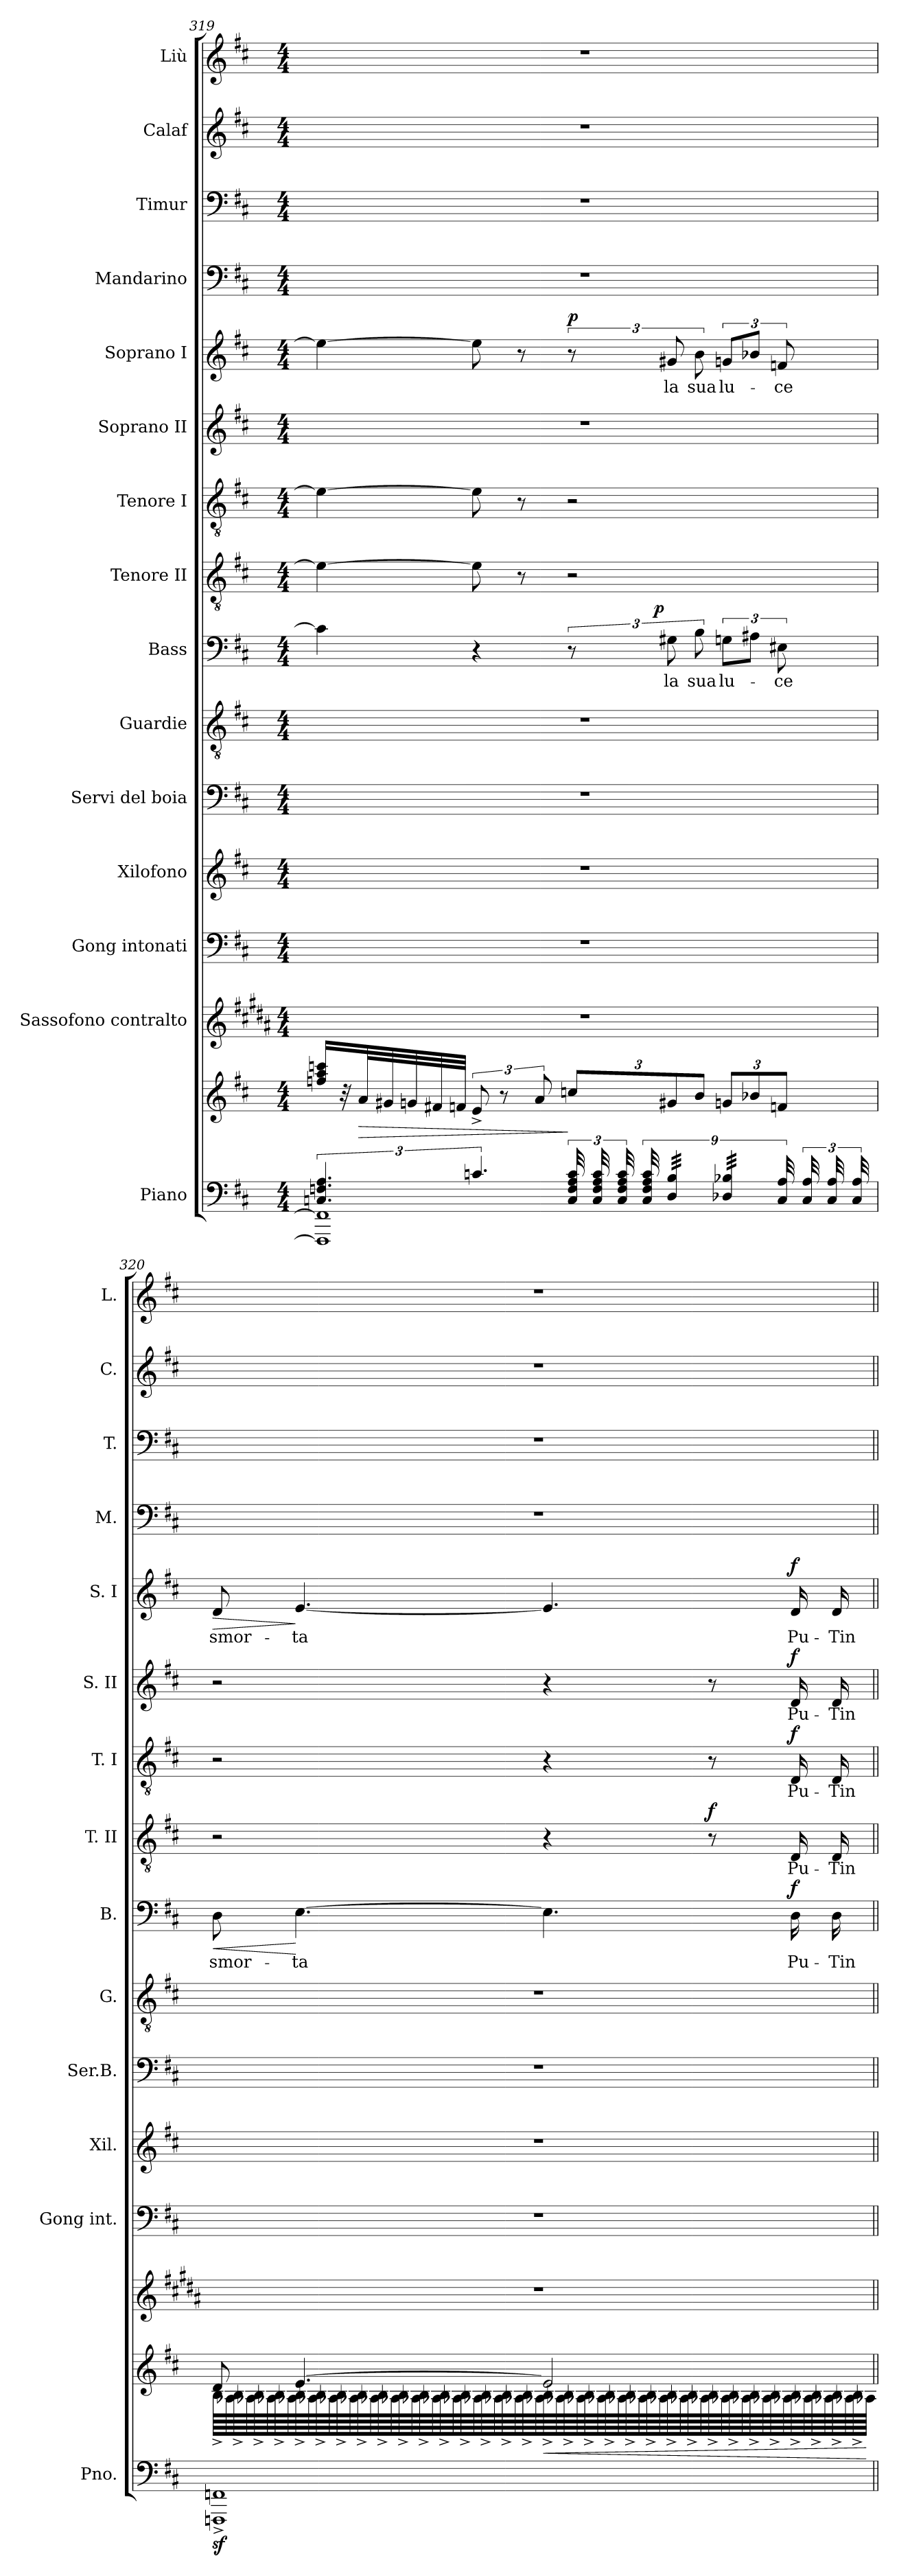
**kern	**kern	**dynam	**kern	**kern	**kern	**kern	**kern	**kern	**text	**dynam	**kern	**text	**dynam	**kern	**text	**dynam	**kern	**text	**dynam	**kern	**text	**dynam	**kern	**kern	**kern	**kern
*part15	*part15	*part15	*part14	*part13	*part12	*part11	*part10	*part9	*part9	*part9	*part8	*part8	*part8	*part7	*part7	*part7	*part6	*part6	*part6	*part5	*part5	*part5	*part4	*part3	*part2	*part1
*staff16	*staff15	*staff15/16	*staff14	*staff13	*staff12	*staff11	*staff10	*staff9	*staff9	*staff9	*staff8	*staff8	*staff8	*staff7	*staff7	*staff7	*staff6	*staff6	*staff6	*staff5	*staff5	*staff5	*staff4	*staff3	*staff2	*staff1
*I"Piano	*	*	*I"Sassofono contralto	*I"Gong intonati	*I"Xilofono	*I"Servi del boia	*I"Guardie	*I"Bass	*	*	*I"Tenore II	*	*	*I"Tenore I	*	*	*I"Soprano II	*	*	*I"Soprano I	*	*	*I"Mandarino	*I"Timur	*I"Calaf	*I"Liù
*I'Pno.	*	*	*	*I'Gong int.	*I'Xil.	*I'Ser.B.	*I'G.	*I'B.	*	*	*I'T. II	*	*	*I'T. I	*	*	*I'S. II	*	*	*I'S. I	*	*	*I'M.	*I'T.	*I'C.	*I'L.
!!LO:PB:g=z
*clefF4	*clefG2	*	*clefG2	*clefF4	*clefG2	*clefF4	*clefGv2	*clefF4	*	*	*clefGv2	*	*	*clefGv2	*	*	*clefG2	*	*	*clefG2	*	*	*clefF4	*clefF4	*clefG2	*clefG2
*	*	*	*ITrd5c9	*	*ITrd-7c-12	*	*	*	*	*	*	*	*	*	*	*	*	*	*	*	*	*	*	*	*	*
*k[f#c#]	*k[f#c#]	*	*k[f#c#]	*k[f#c#]	*k[f#c#]	*k[f#c#]	*k[f#c#]	*k[f#c#]	*	*	*k[f#c#]	*	*	*k[f#c#]	*	*	*k[f#c#]	*	*	*k[f#c#]	*	*	*k[f#c#]	*k[f#c#]	*k[f#c#]	*k[f#c#]
*M4/4	*M4/4	*	*M4/4	*M4/4	*M4/4	*M4/4	*M4/4	*M4/4	*	*	*M4/4	*	*	*M4/4	*	*	*M4/4	*	*	*M4/4	*	*	*M4/4	*M4/4	*M4/4	*M4/4
=319	=319	=319	=319	=319	=319	=319	=319	=319	=319	=319	=319	=319	=319	=319	=319	=319	=319	=319	=319	=319	=319	=319	=319	=319	=319	=319
*^	*	*	*	*	*	*	*	*	*	*	*	*	*	*	*	*	*	*	*	*	*	*	*	*	*	*
6.Cn/ 6.Fn/ 6.A/	1FFF] 1FF]	16ffn/ 16aa/ 16cccn/LL	.	1r	1r	1r	1r	1r	4c\]	.	.	4e\_	.	.	4e\_	.	.	1r	.	.	4ee\_	.	.	1r	1r	1r	1r
.	.	32r	.	.	.	.	.	.	.	.	.	.	.	.	.	.	.	.	.	.	.	.	.	.	.	.	.
!	!	!	!LO:HP:b	!	!	!	!	!	!	!	!	!	!	!	!	!	!	!	!	!	!	!	!	!	!	!	!
.	.	32a/L	>	.	.	.	.	.	.	.	.	.	.	.	.	.	.	.	.	.	.	.	.	.	.	.	.
.	.	32g#X/	.	.	.	.	.	.	.	.	.	.	.	.	.	.	.	.	.	.	.	.	.	.	.	.	.
.	.	32gn/	.	.	.	.	.	.	.	.	.	.	.	.	.	.	.	.	.	.	.	.	.	.	.	.	.
.	.	32f#X/	.	.	.	.	.	.	.	.	.	.	.	.	.	.	.	.	.	.	.	.	.	.	.	.	.
.	.	32fn/JJJ	.	.	.	.	.	.	.	.	.	.	.	.	.	.	.	.	.	.	.	.	.	.	.	.	.
6.cn/	.	12e^/	.	.	.	.	.	.	4r	.	.	8e\]	.	.	8e\]	.	.	.	.	.	8ee\]	.	.	.	.	.	.
.	.	12r	.	.	.	.	.	.	.	.	.	.	.	.	.	.	.	.	.	.	.	.	.	.	.	.	.
.	.	.	.	.	.	.	.	.	.	.	.	8r	.	.	8r	.	.	.	.	.	8r	.	.	.	.	.	.
.	.	12a/	.	.	.	.	.	.	.	.	.	.	.	.	.	.	.	.	.	.	.	.	.	.	.	.	.
*	*	*Xbrackettup	*	*	*	*	*	*	*	*	*	*	*	*	*	*	*	*	*	*	*	*	*	*	*	*	*
!	!	!	!	!	!	!	!	!	!	!	!	!	!	!	!	!	!	!	!	!	!	!	!LO:DY:a	!	!	!	!
*tremolo	*	*	*	*	*	*	*	*	*	*	*	*	*	*	*	*	*	*	*	*	*	*	*	*	*	*	*
48C/ 48F/ 48A/ 48c/	.	12ccn/L	]	.	.	.	.	.	12r	.	.	2r	.	.	2r	.	.	.	.	.	12r	.	p	.	.	.	.
48C/ 48F/ 48A/ 48c/	.	.	.	.	.	.	.	.	.	.	.	.	.	.	.	.	.	.	.	.	.	.	.	.	.	.	.
48C/ 48F/ 48A/ 48c/	.	.	.	.	.	.	.	.	.	.	.	.	.	.	.	.	.	.	.	.	.	.	.	.	.	.	.
48C/ 48F/ 48A/ 48c/	.	.	.	.	.	.	.	.	.	.	.	.	.	.	.	.	.	.	.	.	.	.	.	.	.	.	.
!	!	!	!	!	!	!	!	!	!	!LO:LY:b	!LO:DY:a	!	!	!	!	!	!	!	!	!	!	!LO:LY:b	!	!	!	!	!
48D/ 48B/LLL	.	12g#X/	.	.	.	.	.	.	12G#X\	la	p	.	.	.	.	.	.	.	.	.	12g#X/	la	.	.	.	.	.
48D/ 48B/	.	.	.	.	.	.	.	.	.	.	.	.	.	.	.	.	.	.	.	.	.	.	.	.	.	.	.
48D/ 48B/	.	.	.	.	.	.	.	.	.	.	.	.	.	.	.	.	.	.	.	.	.	.	.	.	.	.	.
48D/ 48B/	.	.	.	.	.	.	.	.	.	.	.	.	.	.	.	.	.	.	.	.	.	.	.	.	.	.	.
!	!	!	!	!	!	!	!	!	!	!LO:LY:b	!	!	!	!	!	!	!	!	!	!	!	!LO:LY:b	!	!	!	!	!
48D/ 48B/	.	12b/J	.	.	.	.	.	.	12B\	sua	.	.	.	.	.	.	.	.	.	.	12b\	sua	.	.	.	.	.
48D/ 48B/	.	.	.	.	.	.	.	.	.	.	.	.	.	.	.	.	.	.	.	.	.	.	.	.	.	.	.
48D/ 48B/	.	.	.	.	.	.	.	.	.	.	.	.	.	.	.	.	.	.	.	.	.	.	.	.	.	.	.
48D/ 48B/JJJ	.	.	.	.	.	.	.	.	.	.	.	.	.	.	.	.	.	.	.	.	.	.	.	.	.	.	.
!	!	!	!	!	!	!	!	!	!	!LO:LY:b	!	!	!	!	!	!	!	!	!	!	!	!LO:LY:b	!	!	!	!	!
48D-X/ 48B-X/LLL	.	12gn/L	.	.	.	.	.	.	12Gn\L	lu-	.	.	.	.	.	.	.	.	.	.	12gn/L	lu-	.	.	.	.	.
48D-X/ 48B-X/	.	.	.	.	.	.	.	.	.	.	.	.	.	.	.	.	.	.	.	.	.	.	.	.	.	.	.
48D-X/ 48B-X/	.	.	.	.	.	.	.	.	.	.	.	.	.	.	.	.	.	.	.	.	.	.	.	.	.	.	.
48D-X/ 48B-X/	.	.	.	.	.	.	.	.	.	.	.	.	.	.	.	.	.	.	.	.	.	.	.	.	.	.	.
48D-X/ 48B-X/	.	12b-X/	.	.	.	.	.	.	12A#X\J	.	.	.	.	.	.	.	.	.	.	.	12b-X/J	.	.	.	.	.	.
48D-X/ 48B-X/	.	.	.	.	.	.	.	.	.	.	.	.	.	.	.	.	.	.	.	.	.	.	.	.	.	.	.
48D-X/ 48B-X/	.	.	.	.	.	.	.	.	.	.	.	.	.	.	.	.	.	.	.	.	.	.	.	.	.	.	.
48D-X/ 48B-X/JJJ	.	.	.	.	.	.	.	.	.	.	.	.	.	.	.	.	.	.	.	.	.	.	.	.	.	.	.
!	!	!	!	!	!	!	!	!	!	!LO:LY:b	!	!	!	!	!	!	!	!	!	!	!	!LO:LY:b	!	!	!	!	!
48C/ 48A/	.	12fn/J	.	.	.	.	.	.	12E#X\	-ce	.	.	.	.	.	.	.	.	.	.	12fn/	-ce	.	.	.	.	.
48C/ 48A/	.	.	.	.	.	.	.	.	.	.	.	.	.	.	.	.	.	.	.	.	.	.	.	.	.	.	.
48C/ 48A/	.	.	.	.	.	.	.	.	.	.	.	.	.	.	.	.	.	.	.	.	.	.	.	.	.	.	.
48C/ 48A/	.	.	.	.	.	.	.	.	.	.	.	.	.	.	.	.	.	.	.	.	.	.	.	.	.	.	.
*Xtremolo	*	*	*	*	*	*	*	*	*	*	*	*	*	*	*	*	*	*	*	*	*	*	*	*	*	*	*
*v	*v	*	*	*	*	*	*	*	*	*	*	*	*	*	*	*	*	*	*	*	*	*	*	*	*	*	*
=320	=320	=320	=320	=320	=320	=320	=320	=320	=320	=320	=320	=320	=320	=320	=320	=320	=320	=320	=320	=320	=320	=320	=320	=320	=320	=320
*	*^	*	*	*	*	*	*	*	*	*	*	*	*	*	*	*	*	*	*	*	*	*	*	*	*	*
!	!	!	!LO:DY:b	!	!	!	!	!	!	!LO:LY:b	!LO:HP:b	!	!	!	!	!	!	!	!	!	!	!LO:LY:b	!LO:HP:b	!	!	!	!
!	!	!	!LO:DY:n=1:b	!	!	!	!	!	!	!	!	!	!	!	!	!	!	!	!	!	!	!	!	!	!	!	!
*	*tremolo	*	*	*	*	*	*	*	*	*	*	*	*	*	*	*	*	*	*	*	*	*	*	*	*	*	*
1FFFnz<^ 1FFnz<^	8d/	64B^LLLL	ff sf	1r	1r	1r	1r	1r	8D\	smor-	<	2r	.	.	2r	.	.	2r	.	.	8d/	smor-	>	1r	1r	1r	1r
.	.	64A-X	.	.	.	.	.	.	.	.	.	.	.	.	.	.	.	.	.	.	.	.	.	.	.	.	.
.	.	64B^	.	.	.	.	.	.	.	.	.	.	.	.	.	.	.	.	.	.	.	.	.	.	.	.	.
.	.	64A-X	.	.	.	.	.	.	.	.	.	.	.	.	.	.	.	.	.	.	.	.	.	.	.	.	.
.	.	64B^	.	.	.	.	.	.	.	.	.	.	.	.	.	.	.	.	.	.	.	.	.	.	.	.	.
.	.	64A-X	.	.	.	.	.	.	.	.	.	.	.	.	.	.	.	.	.	.	.	.	.	.	.	.	.
.	.	64B^	.	.	.	.	.	.	.	.	.	.	.	.	.	.	.	.	.	.	.	.	.	.	.	.	.
.	.	64A-X	.	.	.	.	.	.	.	.	.	.	.	.	.	.	.	.	.	.	.	.	.	.	.	.	.
!	!	!	!	!	!	!	!	!	!	!LO:LY:b	!	!	!	!	!	!	!	!	!	!	!	!LO:LY:b	!	!	!	!	!
.	[4.e/	64B^	.	.	.	.	.	.	[4.E\	-ta	[	.	.	.	.	.	.	.	.	.	[4.e/	-ta	]	.	.	.	.
.	.	64A-X	.	.	.	.	.	.	.	.	.	.	.	.	.	.	.	.	.	.	.	.	.	.	.	.	.
.	.	64B^	.	.	.	.	.	.	.	.	.	.	.	.	.	.	.	.	.	.	.	.	.	.	.	.	.
.	.	64A-X	.	.	.	.	.	.	.	.	.	.	.	.	.	.	.	.	.	.	.	.	.	.	.	.	.
.	.	64B^	.	.	.	.	.	.	.	.	.	.	.	.	.	.	.	.	.	.	.	.	.	.	.	.	.
.	.	64A-X	.	.	.	.	.	.	.	.	.	.	.	.	.	.	.	.	.	.	.	.	.	.	.	.	.
.	.	64B^	.	.	.	.	.	.	.	.	.	.	.	.	.	.	.	.	.	.	.	.	.	.	.	.	.
.	.	64A-X	.	.	.	.	.	.	.	.	.	.	.	.	.	.	.	.	.	.	.	.	.	.	.	.	.
.	.	64B^	.	.	.	.	.	.	.	.	.	.	.	.	.	.	.	.	.	.	.	.	.	.	.	.	.
.	.	64A-X	.	.	.	.	.	.	.	.	.	.	.	.	.	.	.	.	.	.	.	.	.	.	.	.	.
.	.	64B^	.	.	.	.	.	.	.	.	.	.	.	.	.	.	.	.	.	.	.	.	.	.	.	.	.
.	.	64A-X	.	.	.	.	.	.	.	.	.	.	.	.	.	.	.	.	.	.	.	.	.	.	.	.	.
.	.	64B^	.	.	.	.	.	.	.	.	.	.	.	.	.	.	.	.	.	.	.	.	.	.	.	.	.
.	.	64A-X	.	.	.	.	.	.	.	.	.	.	.	.	.	.	.	.	.	.	.	.	.	.	.	.	.
.	.	64B^	.	.	.	.	.	.	.	.	.	.	.	.	.	.	.	.	.	.	.	.	.	.	.	.	.
.	.	64A-X	.	.	.	.	.	.	.	.	.	.	.	.	.	.	.	.	.	.	.	.	.	.	.	.	.
.	.	64B^	.	.	.	.	.	.	.	.	.	.	.	.	.	.	.	.	.	.	.	.	.	.	.	.	.
.	.	64A-X	.	.	.	.	.	.	.	.	.	.	.	.	.	.	.	.	.	.	.	.	.	.	.	.	.
.	.	64B^	.	.	.	.	.	.	.	.	.	.	.	.	.	.	.	.	.	.	.	.	.	.	.	.	.
.	.	64A-X	.	.	.	.	.	.	.	.	.	.	.	.	.	.	.	.	.	.	.	.	.	.	.	.	.
.	.	64B^	.	.	.	.	.	.	.	.	.	.	.	.	.	.	.	.	.	.	.	.	.	.	.	.	.
.	.	64A-X	.	.	.	.	.	.	.	.	.	.	.	.	.	.	.	.	.	.	.	.	.	.	.	.	.
.	.	64B^	.	.	.	.	.	.	.	.	.	.	.	.	.	.	.	.	.	.	.	.	.	.	.	.	.
.	.	64A-X	.	.	.	.	.	.	.	.	.	.	.	.	.	.	.	.	.	.	.	.	.	.	.	.	.
!	!	!	!LO:HP:b	!	!	!	!	!	!	!	!	!	!	!	!	!	!	!	!	!	!	!	!	!	!	!	!
.	2e/]	64B^	<	.	.	.	.	.	4.E\]	.	.	4r	.	.	4r	.	.	4r	.	.	4.e/]	.	.	.	.	.	.
.	.	64A-X	.	.	.	.	.	.	.	.	.	.	.	.	.	.	.	.	.	.	.	.	.	.	.	.	.
.	.	64B^	.	.	.	.	.	.	.	.	.	.	.	.	.	.	.	.	.	.	.	.	.	.	.	.	.
.	.	64A-X	.	.	.	.	.	.	.	.	.	.	.	.	.	.	.	.	.	.	.	.	.	.	.	.	.
.	.	64B^	.	.	.	.	.	.	.	.	.	.	.	.	.	.	.	.	.	.	.	.	.	.	.	.	.
.	.	64A-X	.	.	.	.	.	.	.	.	.	.	.	.	.	.	.	.	.	.	.	.	.	.	.	.	.
.	.	64B^	.	.	.	.	.	.	.	.	.	.	.	.	.	.	.	.	.	.	.	.	.	.	.	.	.
.	.	64A-X	.	.	.	.	.	.	.	.	.	.	.	.	.	.	.	.	.	.	.	.	.	.	.	.	.
.	.	64B^	.	.	.	.	.	.	.	.	.	.	.	.	.	.	.	.	.	.	.	.	.	.	.	.	.
.	.	64A-X	.	.	.	.	.	.	.	.	.	.	.	.	.	.	.	.	.	.	.	.	.	.	.	.	.
.	.	64B^	.	.	.	.	.	.	.	.	.	.	.	.	.	.	.	.	.	.	.	.	.	.	.	.	.
.	.	64A-X	.	.	.	.	.	.	.	.	.	.	.	.	.	.	.	.	.	.	.	.	.	.	.	.	.
.	.	64B^	.	.	.	.	.	.	.	.	.	.	.	.	.	.	.	.	.	.	.	.	.	.	.	.	.
.	.	64A-X	.	.	.	.	.	.	.	.	.	.	.	.	.	.	.	.	.	.	.	.	.	.	.	.	.
.	.	64B^	.	.	.	.	.	.	.	.	.	.	.	.	.	.	.	.	.	.	.	.	.	.	.	.	.
.	.	64A-X	.	.	.	.	.	.	.	.	.	.	.	.	.	.	.	.	.	.	.	.	.	.	.	.	.
!	!	!	!	!	!	!	!	!	!	!	!	!	!	!LO:DY:a	!	!	!	!	!	!	!	!	!	!	!	!	!
.	.	64B^	.	.	.	.	.	.	.	.	.	8r	.	f	8r	.	.	8r	.	.	.	.	.	.	.	.	.
.	.	64A-X	.	.	.	.	.	.	.	.	.	.	.	.	.	.	.	.	.	.	.	.	.	.	.	.	.
.	.	64B^	.	.	.	.	.	.	.	.	.	.	.	.	.	.	.	.	.	.	.	.	.	.	.	.	.
.	.	64A-X	.	.	.	.	.	.	.	.	.	.	.	.	.	.	.	.	.	.	.	.	.	.	.	.	.
.	.	64B^	.	.	.	.	.	.	.	.	.	.	.	.	.	.	.	.	.	.	.	.	.	.	.	.	.
.	.	64A-X	.	.	.	.	.	.	.	.	.	.	.	.	.	.	.	.	.	.	.	.	.	.	.	.	.
.	.	64B^	.	.	.	.	.	.	.	.	.	.	.	.	.	.	.	.	.	.	.	.	.	.	.	.	.
.	.	64A-X	.	.	.	.	.	.	.	.	.	.	.	.	.	.	.	.	.	.	.	.	.	.	.	.	.
!	!	!	!	!	!	!	!	!	!	!LO:LY:b	!LO:DY:a	!	!LO:LY:b	!	!	!LO:LY:b	!LO:DY:a	!	!LO:LY:b	!LO:DY:a	!	!LO:LY:b	!LO:DY:a	!	!	!	!
.	.	64B^	.	.	.	.	.	.	16D\	Pu-	f	16D/	Pu-	.	16D/	Pu-	f	16d/	Pu-	f	16d/	Pu-	f	.	.	.	.
.	.	64A-X	.	.	.	.	.	.	.	.	.	.	.	.	.	.	.	.	.	.	.	.	.	.	.	.	.
.	.	64B^	.	.	.	.	.	.	.	.	.	.	.	.	.	.	.	.	.	.	.	.	.	.	.	.	.
.	.	64A-X	.	.	.	.	.	.	.	.	.	.	.	.	.	.	.	.	.	.	.	.	.	.	.	.	.
!	!	!	!	!	!	!	!	!	!	!LO:LY:b	!	!	!LO:LY:b	!	!	!LO:LY:b	!	!	!LO:LY:b	!	!	!LO:LY:b	!	!	!	!	!
.	.	64B^	.	.	.	.	.	.	16D\	-Tin-	.	16D/	-Tin-	.	16D/	-Tin-	.	16d/	-Tin-	.	16d/	-Tin-	.	.	.	.	.
.	.	64A-X	.	.	.	.	.	.	.	.	.	.	.	.	.	.	.	.	.	.	.	.	.	.	.	.	.
.	.	64B^	.	.	.	.	.	.	.	.	.	.	.	.	.	.	.	.	.	.	.	.	.	.	.	.	.
.	.	64A-XJJJJ	.	.	.	.	.	.	.	.	.	.	.	.	.	.	.	.	.	.	.	.	.	.	.	.	.
*	*Xtremolo	*	*	*	*	*	*	*	*	*	*	*	*	*	*	*	*	*	*	*	*	*	*	*	*	*	*
*	*v	*v	*	*	*	*	*	*	*	*	*	*	*	*	*	*	*	*	*	*	*	*	*	*	*	*	*
.	.	[	.	.	.	.	.	.	.	.	.	.	.	.	.	.	.	.	.	.	.	.	.	.	.	.
.	.	.	.	.	.	.	.	.	.	.	.	.	.	.	.	.	.	.	.	.	.	.	.	.	.	.
.	.	.	.	.	.	.	.	.	.	.	.	.	.	.	.	.	.	.	.	.	.	.	.	.	.	.
.	.	.	.	.	.	.	.	.	.	.	.	.	.	.	.	.	.	.	.	.	.	.	.	.	.	.
.	.	.	.	.	.	.	.	.	.	.	.	.	.	.	.	.	.	.	.	.	.	.	.	.	.	.
.	.	.	.	.	.	.	.	.	.	.	.	.	.	.	.	.	.	.	.	.	.	.	.	.	.	.
.	.	.	.	.	.	.	.	.	.	.	.	.	.	.	.	.	.	.	.	.	.	.	.	.	.	.
.	.	.	.	.	.	.	.	.	.	.	.	.	.	.	.	.	.	.	.	.	.	.	.	.	.	.
.	.	.	.	.	.	.	.	.	.	.	.	.	.	.	.	.	.	.	.	.	.	.	.	.	.	.
.	.	.	.	.	.	.	.	.	.	.	.	.	.	.	.	.	.	.	.	.	.	.	.	.	.	.
.	.	.	.	.	.	.	.	.	.	.	.	.	.	.	.	.	.	.	.	.	.	.	.	.	.	.
.	.	.	.	.	.	.	.	.	.	.	.	.	.	.	.	.	.	.	.	.	.	.	.	.	.	.
.	.	.	.	.	.	.	.	.	.	.	.	.	.	.	.	.	.	.	.	.	.	.	.	.	.	.
.	.	.	.	.	.	.	.	.	.	.	.	.	.	.	.	.	.	.	.	.	.	.	.	.	.	.
.	.	.	.	.	.	.	.	.	.	.	.	.	.	.	.	.	.	.	.	.	.	.	.	.	.	.
.	.	.	.	.	.	.	.	.	.	.	.	.	.	.	.	.	.	.	.	.	.	.	.	.	.	.
.	.	.	.	.	.	.	.	.	.	.	.	.	.	.	.	.	.	.	.	.	.	.	.	.	.	.
.	.	.	.	.	.	.	.	.	.	.	.	.	.	.	.	.	.	.	.	.	.	.	.	.	.	.
.	.	.	.	.	.	.	.	.	.	.	.	.	.	.	.	.	.	.	.	.	.	.	.	.	.	.
.	.	.	.	.	.	.	.	.	.	.	.	.	.	.	.	.	.	.	.	.	.	.	.	.	.	.
.	.	.	.	.	.	.	.	.	.	.	.	.	.	.	.	.	.	.	.	.	.	.	.	.	.	.
.	.	.	.	.	.	.	.	.	.	.	.	.	.	.	.	.	.	.	.	.	.	.	.	.	.	.
.	.	.	.	.	.	.	.	.	.	.	.	.	.	.	.	.	.	.	.	.	.	.	.	.	.	.
.	.	.	.	.	.	.	.	.	.	.	.	.	.	.	.	.	.	.	.	.	.	.	.	.	.	.
.	.	.	.	.	.	.	.	.	.	.	.	.	.	.	.	.	.	.	.	.	.	.	.	.	.	.
.	.	.	.	.	.	.	.	.	.	.	.	.	.	.	.	.	.	.	.	.	.	.	.	.	.	.
.	.	.	.	.	.	.	.	.	.	.	.	.	.	.	.	.	.	.	.	.	.	.	.	.	.	.
.	.	.	.	.	.	.	.	.	.	.	.	.	.	.	.	.	.	.	.	.	.	.	.	.	.	.
.	.	.	.	.	.	.	.	.	.	.	.	.	.	.	.	.	.	.	.	.	.	.	.	.	.	.
.	.	.	.	.	.	.	.	.	.	.	.	.	.	.	.	.	.	.	.	.	.	.	.	.	.	.
.	.	.	.	.	.	.	.	.	.	.	.	.	.	.	.	.	.	.	.	.	.	.	.	.	.	.
.	.	.	.	.	.	.	.	.	.	.	.	.	.	.	.	.	.	.	.	.	.	.	.	.	.	.
=||	=||	=||	=||	=||	=||	=||	=||	=||	=||	=||	=||	=||	=||	=||	=||	=||	=||	=||	=||	=||	=||	=||	=||	=||	=||	=||
*-	*-	*-	*-	*-	*-	*-	*-	*-	*-	*-	*-	*-	*-	*-	*-	*-	*-	*-	*-	*-	*-	*-	*-	*-	*-	*-
